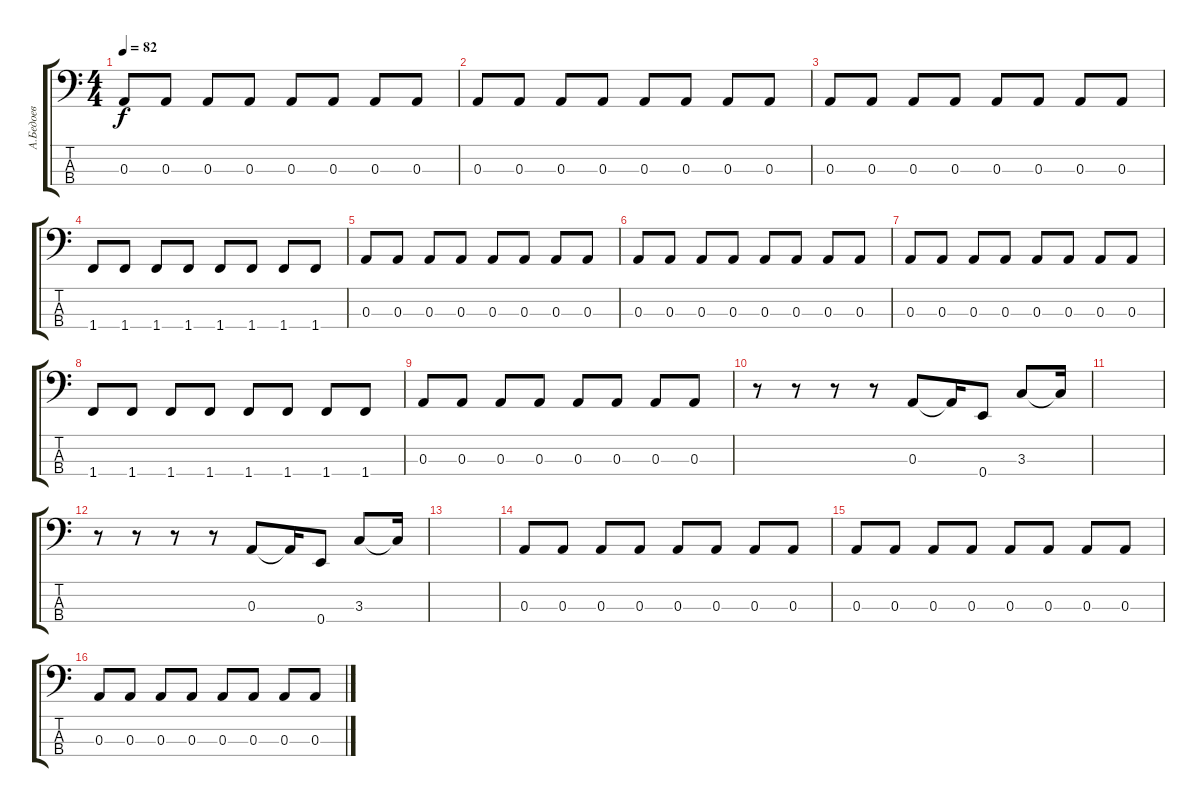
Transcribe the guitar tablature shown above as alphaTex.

\track ("А.Бедоев" "А.Бедоев") {instrument electricbassfinger}
\staff {score tabs}
\tuning (G2 D2 A1 E1) {hide}
\ts (4 4)
\tempo 82
\clef f4
\ks c
0.3.8{dy f} 0.3.8 0.3.8 0.3.8 0.3.8 0.3.8 0.3.8 0.3.8 |
0.3.8 0.3.8 0.3.8 0.3.8 0.3.8 0.3.8 0.3.8 0.3.8 |
0.3.8 0.3.8 0.3.8 0.3.8 0.3.8 0.3.8 0.3.8 0.3.8 |
1.4.8 1.4.8 1.4.8 1.4.8 1.4.8 1.4.8 1.4.8 1.4.8 |
0.3.8 0.3.8 0.3.8 0.3.8 0.3.8 0.3.8 0.3.8 0.3.8 |
0.3.8 0.3.8 0.3.8 0.3.8 0.3.8 0.3.8 0.3.8 0.3.8 |
0.3.8 0.3.8 0.3.8 0.3.8 0.3.8 0.3.8 0.3.8 0.3.8 |
1.4.8 1.4.8 1.4.8 1.4.8 1.4.8 1.4.8 1.4.8 1.4.8 |
0.3.8 0.3.8 0.3.8 0.3.8 0.3.8 0.3.8 0.3.8 0.3.8 |
r.8 r.8 r.8 r.8 0.3.8 0.3{t}.16 0.4.8 3.3.8 3.3{t}.16 |
|
r.8 r.8 r.8 r.8 0.3.8 0.3{t}.16 0.4.8 3.3.8 3.3{t}.16 |
|
0.3.8 0.3.8 0.3.8 0.3.8 0.3.8 0.3.8 0.3.8 0.3.8 |
0.3.8 0.3.8 0.3.8 0.3.8 0.3.8 0.3.8 0.3.8 0.3.8 |
0.3.8 0.3.8 0.3.8 0.3.8 0.3.8 0.3.8 0.3.8 0.3.8
